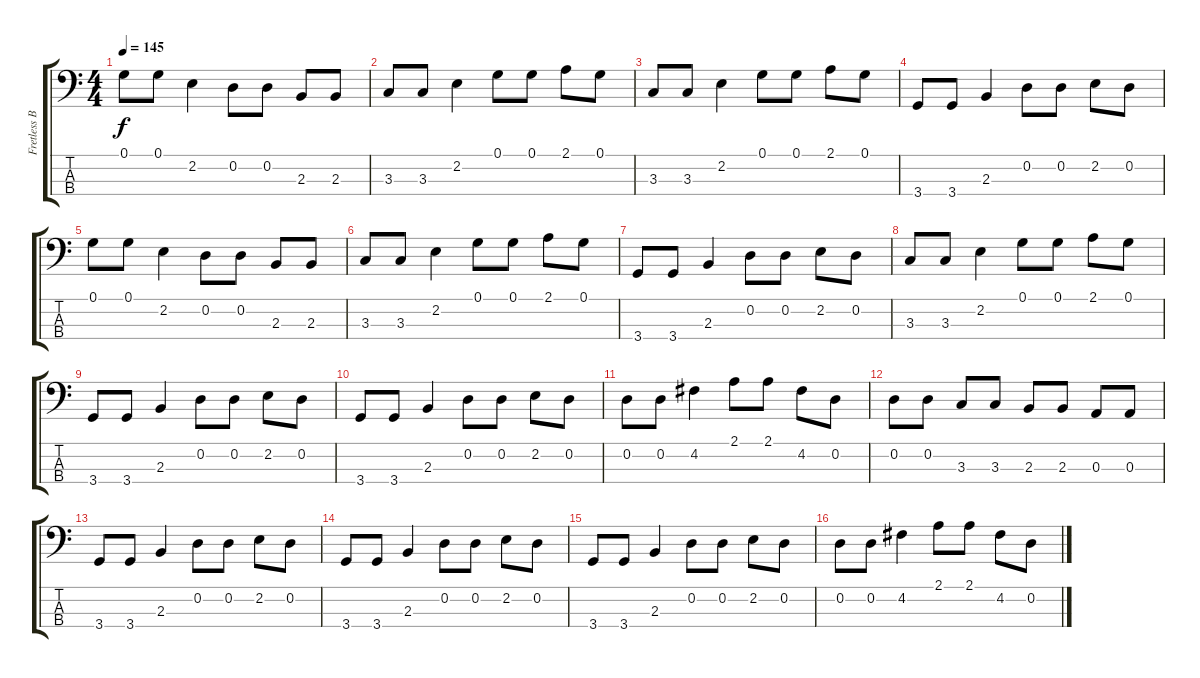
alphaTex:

\track ("Fretless Bass" "Fretless B") {instrument electricbassfinger}
\staff {score tabs}
\tuning (G2 D2 A1 E1) {hide}
\ts (4 4)
\tempo 145
\clef f4
\ks c
0.1.8{dy f} 0.1.8 2.2.4 0.2.8 0.2.8 2.3.8 2.3.8 |
3.3.8 3.3.8 2.2.4 0.1.8 0.1.8 2.1.8 0.1.8 |
3.3.8 3.3.8 2.2.4 0.1.8 0.1.8 2.1.8 0.1.8 |
3.4.8 3.4.8 2.3.4 0.2.8 0.2.8 2.2.8 0.2.8 |
0.1.8 0.1.8 2.2.4 0.2.8 0.2.8 2.3.8 2.3.8 |
3.3.8 3.3.8 2.2.4 0.1.8 0.1.8 2.1.8 0.1.8 |
3.4.8 3.4.8 2.3.4 0.2.8 0.2.8 2.2.8 0.2.8 |
3.3.8 3.3.8 2.2.4 0.1.8 0.1.8 2.1.8 0.1.8 |
3.4.8 3.4.8 2.3.4 0.2.8 0.2.8 2.2.8 0.2.8 |
3.4.8 3.4.8 2.3.4 0.2.8 0.2.8 2.2.8 0.2.8 |
0.2.8 0.2.8 4.2.4 2.1.8 2.1.8 4.2.8 0.2.8 |
0.2.8 0.2.8 3.3.8 3.3.8 2.3.8 2.3.8 0.3.8 0.3.8 |
3.4.8 3.4.8 2.3.4 0.2.8 0.2.8 2.2.8 0.2.8 |
3.4.8 3.4.8 2.3.4 0.2.8 0.2.8 2.2.8 0.2.8 |
3.4.8 3.4.8 2.3.4 0.2.8 0.2.8 2.2.8 0.2.8 |
0.2.8 0.2.8 4.2.4 2.1.8 2.1.8 4.2.8 0.2.8
